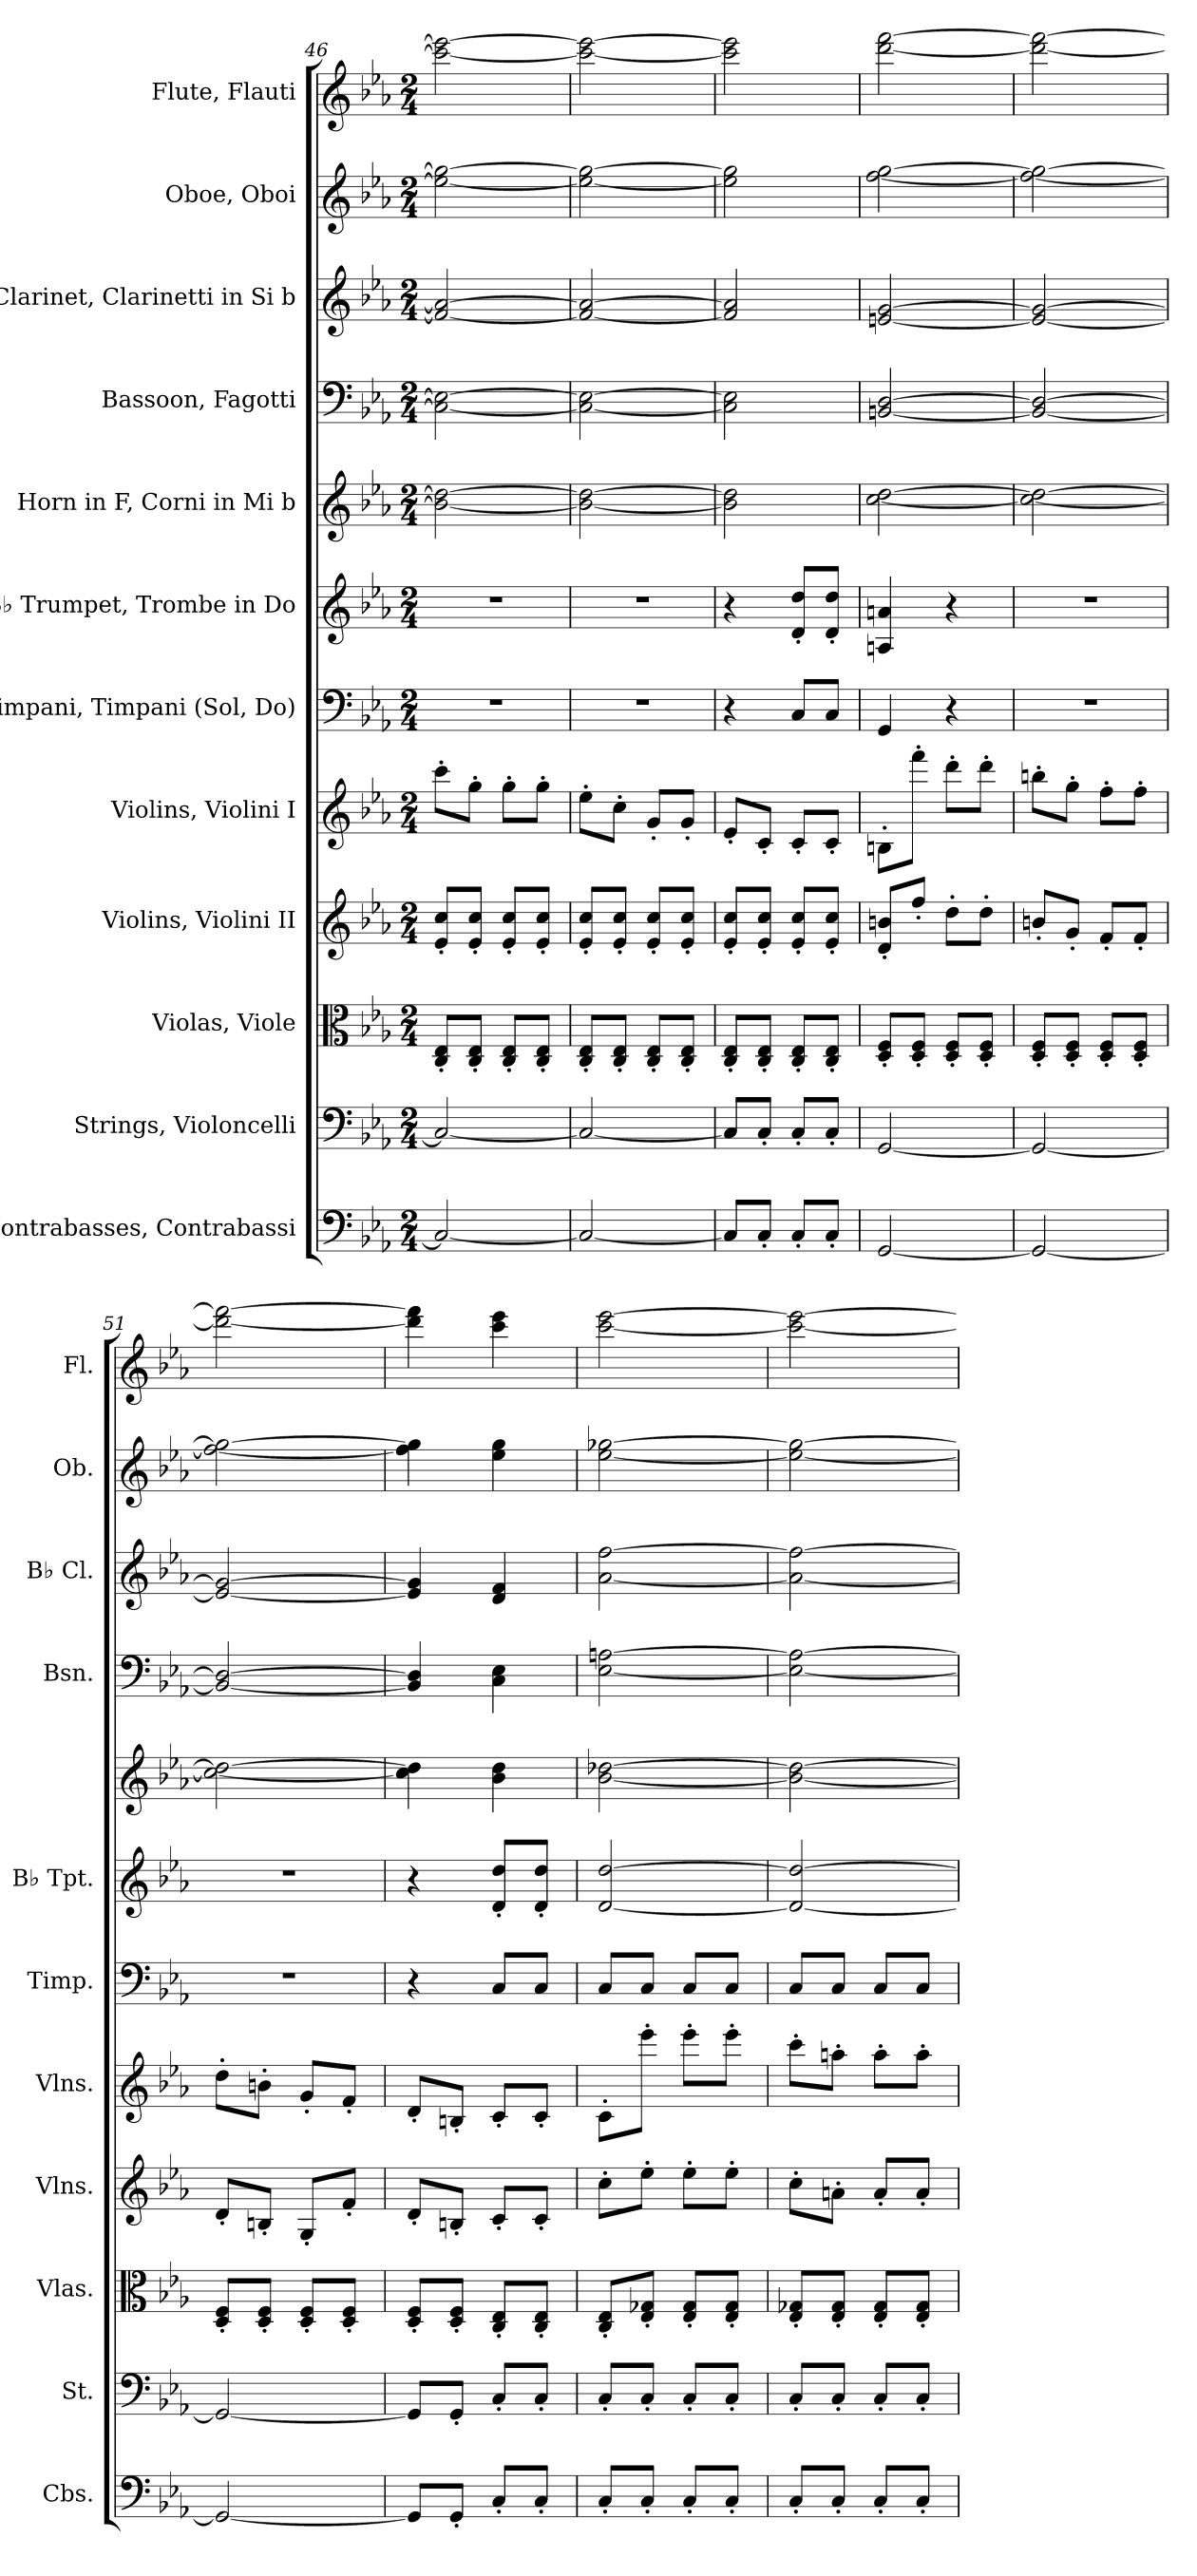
**kern	**kern	**kern	**kern	**kern	**kern	**kern	**kern	**kern	**kern	**kern	**kern
*part12	*part11	*part10	*part9	*part8	*part7	*part6	*part5	*part4	*part3	*part2	*part1
*staff12	*staff11	*staff10	*staff9	*staff8	*staff7	*staff6	*staff5	*staff4	*staff3	*staff2	*staff1
*I"Contrabasses, Contrabassi	*I"Strings, Violoncelli	*I"Violas, Viole	*I"Violins, Violini II	*I"Violins, Violini I	*I"Timpani, Timpani (Sol, Do)	*I"B♭ Trumpet, Trombe in Do	*I"Horn in F, Corni in Mi b	*I"Bassoon, Fagotti	*I"B♭ Clarinet, Clarinetti in Si b	*I"Oboe, Oboi	*I"Flute, Flauti
*I'Cbs.	*I'St.	*I'Vlas.	*I'Vlns.	*I'Vlns.	*I'Timp.	*I'B♭ Tpt.	*	*I'Bsn.	*I'B♭ Cl.	*I'Ob.	*I'Fl.
*clefF4	*clefF4	*clefC3	*clefG2	*clefG2	*clefF4	*clefG2	*clefG2	*clefF4	*clefG2	*clefG2	*clefG2
*ITrd7c12	*	*	*	*	*	*ITrd1c2	*ITrd4c7	*	*ITrd1c2	*	*
*k[b-e-a-]	*k[b-e-a-]	*k[b-e-a-]	*k[b-e-a-]	*k[b-e-a-]	*k[b-e-a-]	*k[b-e-a-d-g-]	*k[b-e-a-d-]	*k[b-e-a-]	*k[b-e-a-d-g-]	*k[b-e-a-]	*k[b-e-a-]
*M2/4	*M2/4	*M2/4	*M2/4	*M2/4	*M2/4	*M2/4	*M2/4	*M2/4	*M2/4	*M2/4	*M2/4
=46	=46	=46	=46	=46	=46	=46	=46	=46	=46	=46	=46
2CC/_	2C/_	8C/' 8E-/'L	8e-/' 8cc/'L	8ccc'\L	2r	2r	2e-\_ 2g\_	2C\_ 2E-\_	2e-/_ 2g/_	2ee-\_ 2gg\_	2ccc\_ 2eee-\_
.	.	8C/' 8E-/'J	8e-/' 8cc/'J	8gg'\J	.	.	.	.	.	.	.
.	.	8C/' 8E-/'L	8e-/' 8cc/'L	8gg'\L	.	.	.	.	.	.	.
.	.	8C/' 8E-/'J	8e-/' 8cc/'J	8gg'\J	.	.	.	.	.	.	.
!!LO:PB:g=z
=47	=47	=47	=47	=47	=47	=47	=47	=47	=47	=47	=47
2CC/_	2C/_	8C/' 8E-/'L	8e-/' 8cc/'L	8ee-'\L	2r	2r	2e-\_ 2g\_	2C\_ 2E-\_	2e-/_ 2g/_	2ee-\_ 2gg\_	2ccc\_ 2eee-\_
.	.	8C/' 8E-/'J	8e-/' 8cc/'J	8cc'\J	.	.	.	.	.	.	.
.	.	8C/' 8E-/'L	8e-/' 8cc/'L	8g'/L	.	.	.	.	.	.	.
.	.	8C/' 8E-/'J	8e-/' 8cc/'J	8g'/J	.	.	.	.	.	.	.
=48	=48	=48	=48	=48	=48	=48	=48	=48	=48	=48	=48
8CC/L]	8C/L]	8C/' 8E-/'L	8e-/' 8cc/'L	8e-'/L	4r	4r	2e-\] 2g\]	2C\] 2E-\]	2e-/] 2g/]	2ee-\] 2gg\]	2ccc\] 2eee-\]
8CC'/J	8C'/J	8C/' 8E-/'J	8e-/' 8cc/'J	8c'/J	.	.	.	.	.	.	.
8CC'/L	8C'/L	8C/' 8E-/'L	8e-/' 8cc/'L	8c'/L	8C/L	8c/' 8cc/'L	.	.	.	.	.
8CC'/J	8C'/J	8C/' 8E-/'J	8e-/' 8cc/'J	8c'/J	8C/J	8c/' 8cc/'J	.	.	.	.	.
=49	=49	=49	=49	=49	=49	=49	=49	=49	=49	=49	=49
[2GGG/	[2GG/	8D/' 8F/'L	8d/' 8bn/'L	8Bn'\L	4GG/	4Gn/ 4gn/	[2f\ [2g\	[2BBn/ [2D/	[2dn/ [2f/	[2ff\ [2gg\	[2ddd\ [2fff\
.	.	8D/' 8F/'J	8ff'/J	8fff'\J	.	.	.	.	.	.	.
.	.	8D/' 8F/'L	8dd'\L	8ddd'\L	4r	4r	.	.	.	.	.
.	.	8D/' 8F/'J	8dd'\J	8ddd'\J	.	.	.	.	.	.	.
=50	=50	=50	=50	=50	=50	=50	=50	=50	=50	=50	=50
2GGG/_	2GG/_	8D/' 8F/'L	8bn'/L	8bbn'\L	2r	2r	2f\_ 2g\_	2BB/_ 2D/_	2d/_ 2f/_	2ff\_ 2gg\_	2ddd\_ 2fff\_
.	.	8D/' 8F/'J	8g'/J	8gg'\J	.	.	.	.	.	.	.
.	.	8D/' 8F/'L	8f'/L	8ff'\L	.	.	.	.	.	.	.
.	.	8D/' 8F/'J	8f'/J	8ff'\J	.	.	.	.	.	.	.
=51	=51	=51	=51	=51	=51	=51	=51	=51	=51	=51	=51
2GGG/_	2GG/_	8D/' 8F/'L	8d'/L	8dd'\L	2r	2r	2f\_ 2g\_	2BB/_ 2D/_	2d/_ 2f/_	2ff\_ 2gg\_	2ddd\_ 2fff\_
.	.	8D/' 8F/'J	8Bn'/J	8bn'\J	.	.	.	.	.	.	.
.	.	8D/' 8F/'L	8G'/L	8g'/L	.	.	.	.	.	.	.
.	.	8D/' 8F/'J	8f'/J	8f'/J	.	.	.	.	.	.	.
=52	=52	=52	=52	=52	=52	=52	=52	=52	=52	=52	=52
8GGG/L]	8GG/L]	8D/' 8F/'L	8d'/L	8d'/L	4r	4r	4f\] 4g\]	4BB/] 4D/]	4d/] 4f/]	4ff\] 4gg\]	4ddd\] 4fff\]
8GGG'/J	8GG'/J	8D/' 8F/'J	8Bn'/J	8Bn'/J	.	.	.	.	.	.	.
8CC'/L	8C'/L	8C/' 8E-/'L	8c'/L	8c'/L	8C/L	8c/' 8cc/'L	4e-\ 4g\	4C\ 4E-\	4c/ 4e-/	4ee-\ 4gg\	4ccc\ 4eee-\
8CC'/J	8C'/J	8C/' 8E-/'J	8c'/J	8c'/J	8C/J	8c/' 8cc/'J	.	.	.	.	.
!!LO:PB:g=z
=53	=53	=53	=53	=53	=53	=53	=53	=53	=53	=53	=53
8CC'/L	8C'/L	8C/' 8E-/'L	8cc'\L	8c'\L	8C/L	[2c/ [2cc/	[2e-\ [2g-X\	[2E-\ [2An\	[2g-\ [2ee-\	[2ee-\ [2gg-X\	[2ccc\ [2eee-\
8CC'/J	8C'/J	8E-/' 8G-X/'J	8ee-'\J	8eee-'\J	8C/J	.	.	.	.	.	.
8CC'/L	8C'/L	8E-/' 8G-/'L	8ee-'\L	8eee-'\L	8C/L	.	.	.	.	.	.
8CC'/J	8C'/J	8E-/' 8G-/'J	8ee-'\J	8eee-'\J	8C/J	.	.	.	.	.	.
=54	=54	=54	=54	=54	=54	=54	=54	=54	=54	=54	=54
8CC'/L	8C'/L	8E-/' 8G-X/'L	8cc'\L	8ccc'\L	8C/L	2c/_ 2cc/_	2e-\_ 2g-\_	2E-\_ 2A\_	2g-\_ 2ee-\_	2ee-\_ 2gg-\_	2ccc\_ 2eee-\_
8CC'/J	8C'/J	8E-/' 8G-/'J	8an'\J	8aan'\J	8C/J	.	.	.	.	.	.
8CC'/L	8C'/L	8E-/' 8G-/'L	8a'/L	8aa'\L	8C/L	.	.	.	.	.	.
8CC'/J	8C'/J	8E-/' 8G-/'J	8a'/J	8aa'\J	8C/J	.	.	.	.	.	.
=	=	=	=	=	=	=	=	=	=	=	=
*-	*-	*-	*-	*-	*-	*-	*-	*-	*-	*-	*-
